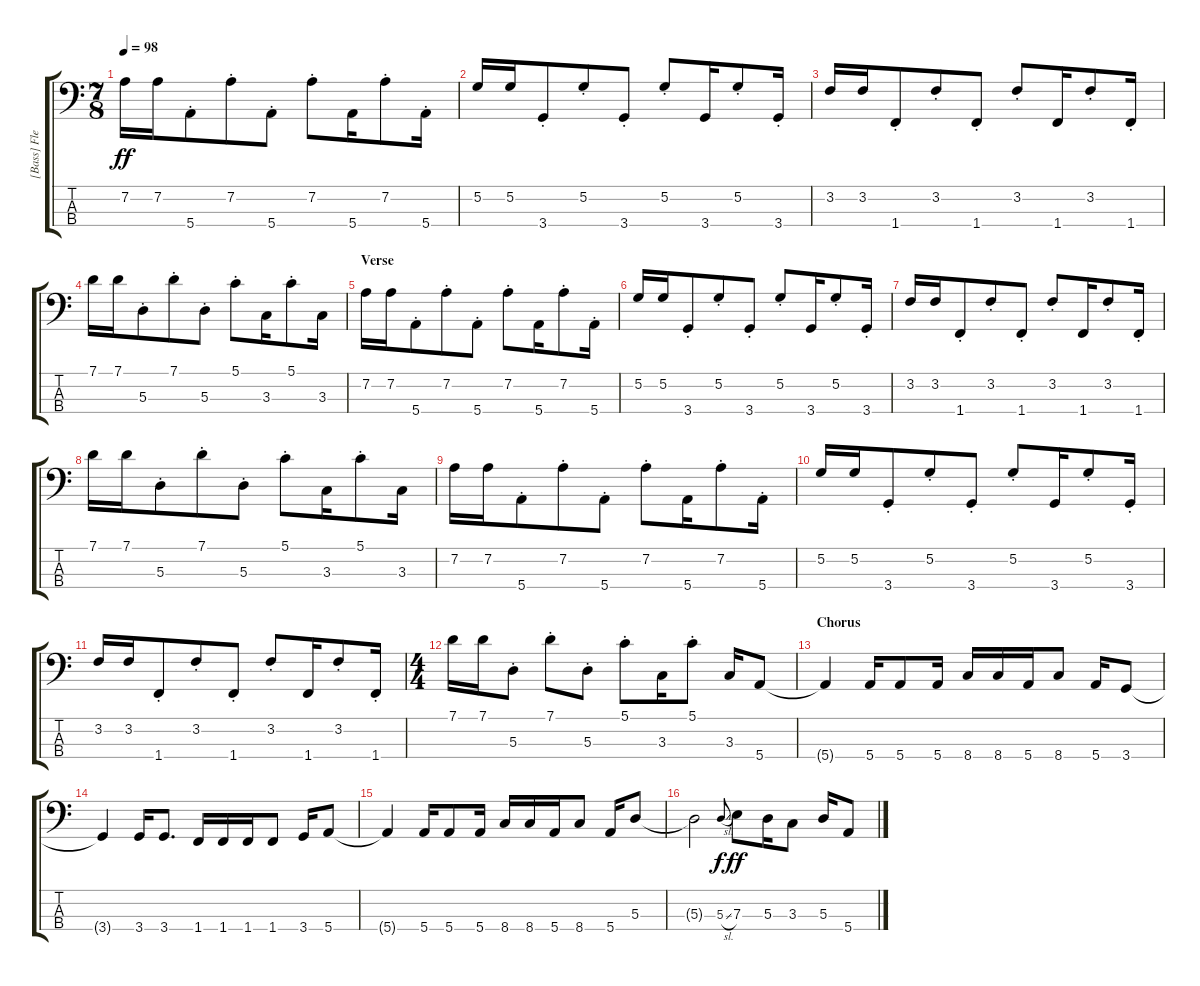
\track ("[Bass] Flea" "[Bass] Fle") {instrument electricbassfinger}
\staff {score tabs}
\tuning (G2 D2 A1 E1) {hide}
\ts (7 8)
\tempo 98
\clef f4
\ks c
7.2.16{dy ff} 7.2.16 5.4{st}.8 7.2{st}.8 5.4{st}.8 7.2{st}.8 5.4.16 7.2{st}.8 5.4{st}.16 |
5.2.16 5.2.16 3.4{st}.8 5.2{st}.8 3.4{st}.8 5.2{st}.8 3.4.16 5.2{st}.8 3.4{st}.16 |
3.2.16 3.2.16 1.4{st}.8 3.2{st}.8 1.4{st}.8 3.2{st}.8 1.4.16 3.2{st}.8 1.4{st}.16 |
7.1.16 7.1.16 5.3{st}.8 7.1{st}.8 5.3{st}.8 5.1{st}.8 3.3.16 5.1{st}.8 3.3.16 |
\section ("" "Verse")
7.2.16 7.2.16 5.4{st}.8 7.2{st}.8 5.4{st}.8 7.2{st}.8 5.4.16 7.2{st}.8 5.4{st}.16 |
5.2.16 5.2.16 3.4{st}.8 5.2{st}.8 3.4{st}.8 5.2{st}.8 3.4.16 5.2{st}.8 3.4{st}.16 |
3.2.16 3.2.16 1.4{st}.8 3.2{st}.8 1.4{st}.8 3.2{st}.8 1.4.16 3.2{st}.8 1.4{st}.16 |
7.1.16 7.1.16 5.3{st}.8 7.1{st}.8 5.3{st}.8 5.1{st}.8 3.3.16 5.1{st}.8 3.3.16 |
7.2.16 7.2.16 5.4{st}.8 7.2{st}.8 5.4{st}.8 7.2{st}.8 5.4.16 7.2{st}.8 5.4{st}.16 |
5.2.16 5.2.16 3.4{st}.8 5.2{st}.8 3.4{st}.8 5.2{st}.8 3.4.16 5.2{st}.8 3.4{st}.16 |
3.2.16 3.2.16 1.4{st}.8 3.2{st}.8 1.4{st}.8 3.2{st}.8 1.4.16 3.2{st}.8 1.4{st}.16 |
\ts (4 4)
7.1.16 7.1.16 5.3{st}.8 7.1{st}.8 5.3{st}.8 5.1{st}.8 3.3.16 5.1{st}.8 3.3.16 5.4.8 |
\section ("" "Chorus")
5.4{t}.4 5.4.16 5.4.8 5.4.16 8.4.16 8.4.16 5.4.16 8.4.8 5.4.16 3.4.8 |
3.4{t}.4 3.4.16 3.4.8{d} 1.4.16 1.4.16 1.4.16 1.4.8 3.4.16 5.4.8 |
5.4{t}.4 5.4.16 5.4.8 5.4.16 8.4.16 8.4.16 5.4.16 8.4.8 5.4.16 5.3.8 |
5.3{t}.2 5.3{sl}.8{gr onbeat dy f} 7.3.8{dy ff} 5.3.16 3.3.8 5.3.16 5.4.8
